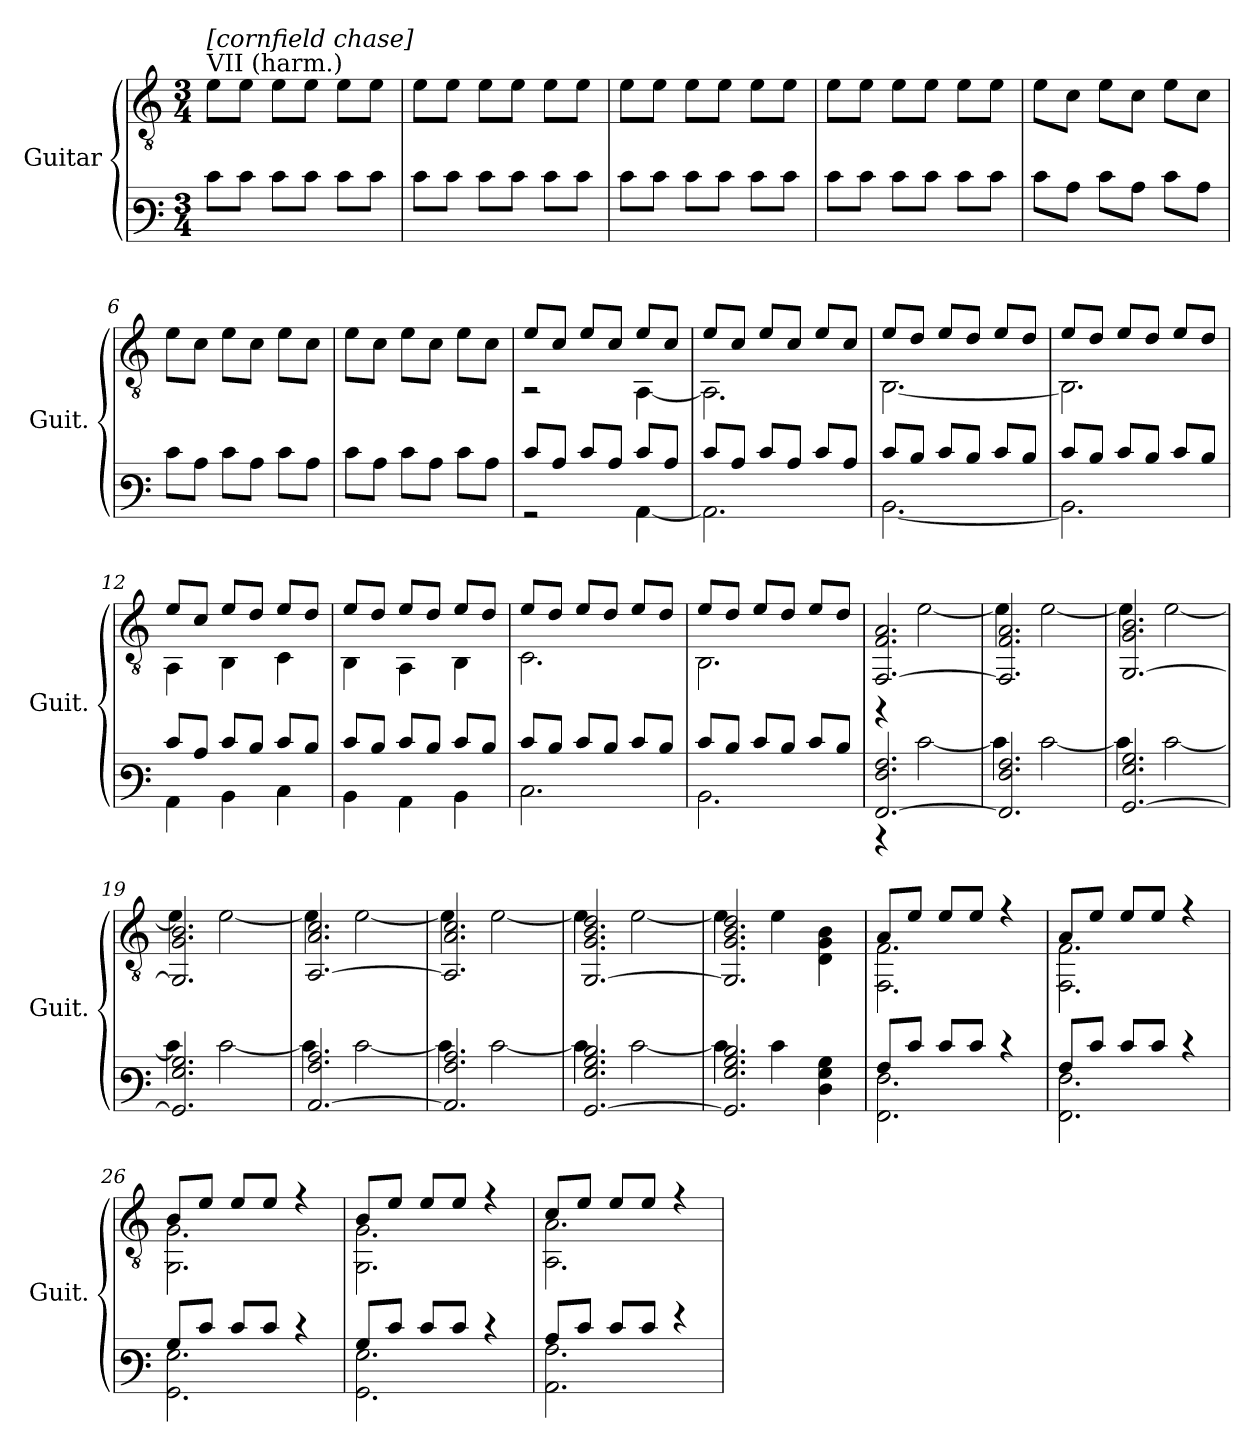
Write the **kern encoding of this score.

**kern	**kern
*part1	*part1
*staff2	*staff1
*I"Guitar	*
*I'Guit.	*
*stria6	*
*	*clefGv2
*k[]	*k[]
*M3/4	*M3/4
*MM100	*MM100
=1	=1
!	!LO:TX:a:t=VII (harm.)
!	!LO:TX:a:t=[cornfield chase]
8eL	8e\L
8eJ	8e\J
8eL	8e\L
8eJ	8e\J
8eL	8e\L
8eJ	8e\J
=2	=2
8eL	8e\L
8eJ	8e\J
8eL	8e\L
8eJ	8e\J
8eL	8e\L
8eJ	8e\J
=3	=3
8eL	8e\L
8eJ	8e\J
8eL	8e\L
8eJ	8e\J
8eL	8e\L
8eJ	8e\J
=4	=4
8eL	8e\L
8eJ	8e\J
8eL	8e\L
8eJ	8e\J
8eL	8e\L
8eJ	8e\J
=5	=5
8eL	8e\L
8cJ	8c\J
8eL	8e\L
8cJ	8c\J
8eL	8e\L
8cJ	8c\J
=6	=6
8eL	8e\L
8cJ	8c\J
8eL	8e\L
8cJ	8c\J
8eL	8e\L
8cJ	8c\J
=7	=7
8eL	8e\L
8cJ	8c\J
8eL	8e\L
8cJ	8c\J
8eL	8e\L
8cJ	8c\J
!!LO:LB:g=z
=8	=8
*^	*^
8eL	2r	8e/L	2r
8cJ	.	8c/J	.
8eL	.	8e/L	.
8cJ	.	8c/J	.
8eL	[4AA	8e/L	[4AA\
8cJ	.	8c/J	.
=9	=9	=9	=9
8eL	2.AA]	8e/L	2.AA\]
8cJ	.	8c/J	.
8eL	.	8e/L	.
8cJ	.	8c/J	.
8eL	.	8e/L	.
8cJ	.	8c/J	.
=10	=10	=10	=10
8eL	[2.BB	8e/L	[2.BB\
8dJ	.	8d/J	.
8eL	.	8e/L	.
8dJ	.	8d/J	.
8eL	.	8e/L	.
8dJ	.	8d/J	.
=11	=11	=11	=11
8eL	2.BB]	8e/L	2.BB\]
8dJ	.	8d/J	.
8eL	.	8e/L	.
8dJ	.	8d/J	.
8eL	.	8e/L	.
8dJ	.	8d/J	.
=12	=12	=12	=12
8eL	4AA	8e/L	4AA\
8cJ	.	8c/J	.
8eL	4BB	8e/L	4BB\
8dJ	.	8d/J	.
8eL	4C	8e/L	4C\
8dJ	.	8d/J	.
=13	=13	=13	=13
8eL	4BB	8e/L	4BB\
8dJ	.	8d/J	.
8eL	4AA	8e/L	4AA\
8dJ	.	8d/J	.
8eL	4BB	8e/L	4BB\
8dJ	.	8d/J	.
!!LO:LB:g=z	!!
=14	=14	=14	=14
8eL	2.C	8e/L	2.C\
8dJ	.	8d/J	.
8eL	.	8e/L	.
8dJ	.	8d/J	.
8eL	.	8e/L	.
8dJ	.	8d/J	.
=15	=15	=15	=15
8eL	2.BB	8e/L	2.BB\
8dJ	.	8d/J	.
8eL	.	8e/L	.
8dJ	.	8d/J	.
8eL	.	8e/L	.
8dJ	.	8d/J	.
=16	=16	=16	=16
[2.FF 2.F 2.A	4r	[2.FF/ 2.F/ 2.A/	4r
.	[2e	.	[2e\
=17	=17	=17	=17
2.FF] 2.F 2.A	4e]	2.FF/] 2.F/ 2.A/	4e\]
.	[2e	.	[2e\
=18	=18	=18	=18
[2.GG 2.G 2.B	4e]	[2.GG/ 2.G/ 2.B/	4e\]
.	[2e	.	[2e\
=19	=19	=19	=19
2.GG] 2.G 2.B	4e]	2.GG/] 2.G/ 2.B/	4e\]
.	[2e	.	[2e\
=20	=20	=20	=20
[2.AA 2.A 2.c	4e]	[2.AA/ 2.A/ 2.c/	4e\]
.	[2e	.	[2e\
=21	=21	=21	=21
2.AA] 2.A 2.c	4e]	2.AA/] 2.A/ 2.c/	4e\]
.	[2e	.	[2e\
=22	=22	=22	=22
[2.GG 2.G 2.B 2.d	4e]	[2.GG/ 2.G/ 2.B/ 2.d/	4e\]
.	[2e	.	[2e\
=23	=23	=23	=23
2.GG] 2.G 2.B 2.d	4e]	2.GG/] 2.G/ 2.B/ 2.d/	4e\]
.	4e	.	4e\
.	4D 4G 4B	.	4D\ 4G\ 4B\
!!LO:LB:g=z	!!
=24	=24	=24	=24
8AL	2.FF 2.F	8A/L	2.FF\ 2.F\
8eJ	.	8e/J	.
8eL	.	8e/L	.
8eJ	.	8e/J	.
4r	.	4r	.
=25	=25	=25	=25
8AL	2.FF 2.F	8A/L	2.FF\ 2.F\
8eJ	.	8e/J	.
8eL	.	8e/L	.
8eJ	.	8e/J	.
4r	.	4r	.
=26	=26	=26	=26
8BL	2.GG 2.G	8B/L	2.GG\ 2.G\
8eJ	.	8e/J	.
8eL	.	8e/L	.
8eJ	.	8e/J	.
4r	.	4r	.
=27	=27	=27	=27
8BL	2.GG 2.G	8B/L	2.GG\ 2.G\
8eJ	.	8e/J	.
8eL	.	8e/L	.
8eJ	.	8e/J	.
4r	.	4r	.
=28	=28	=28	=28
8cL	2.AA 2.A	8c/L	2.AA\ 2.A\
8eJ	.	8e/J	.
8eL	.	8e/L	.
8eJ	.	8e/J	.
4r	.	4r	.
*v	*v	*	*
*	*v	*v
=	=
*-	*-
